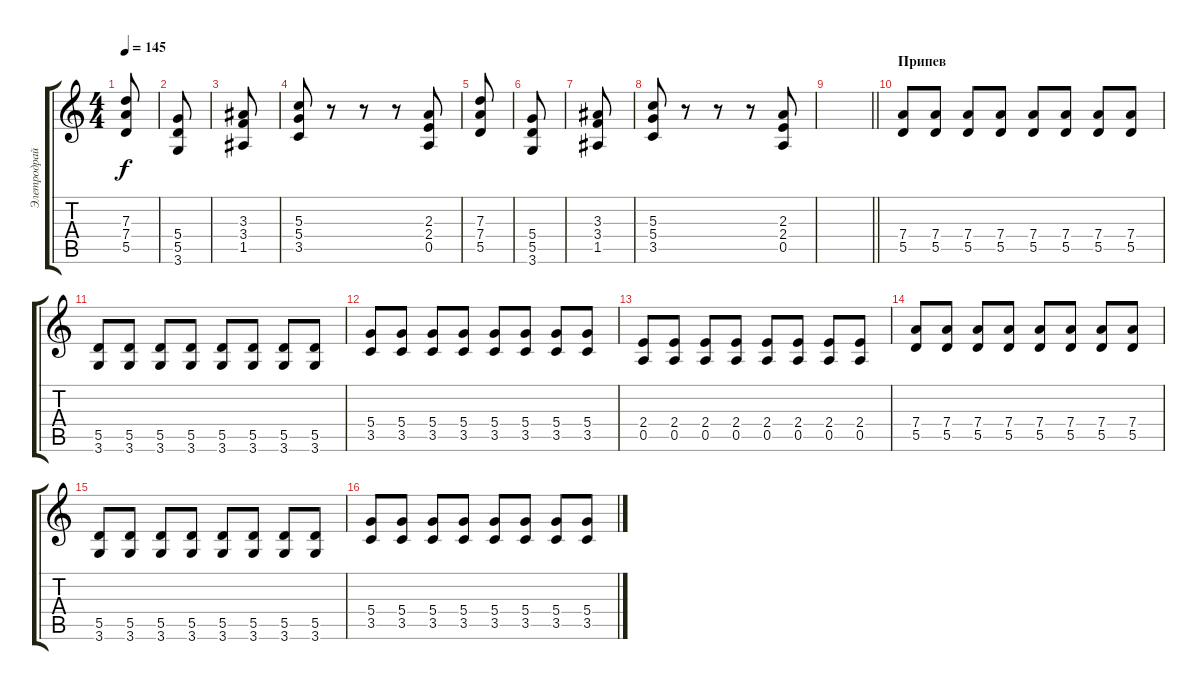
\track ("Элетродрайв" "Элетродрай") {instrument distortionguitar}
\staff {score tabs}
\tuning (E4 B3 G3 D3 A2 E2) {hide}
\ts (4 4)
\tempo 145
\clef g2
\ks c
(7.3 7.4 5.5).8{dy f} |
(5.4 5.5 3.6).8 |
(3.3 3.4 1.5).8 |
(5.3 5.4 3.5).8 r.8 r.8 r.8 (2.3 2.4 0.5).8 |
(7.3 7.4 5.5).8 |
(5.4 5.5 3.6).8 |
(3.3 3.4 1.5).8 |
(5.3 5.4 3.5).8 r.8 r.8 r.8 (2.3 2.4 0.5).8 |
\barLineRight lightlight
|
\section ("" "Припев")
(7.4 5.5).8 (7.4 5.5).8 (7.4 5.5).8 (7.4 5.5).8 (7.4 5.5).8 (7.4 5.5).8 (7.4 5.5).8 (7.4 5.5).8 |
(5.5 3.6).8 (5.5 3.6).8 (5.5 3.6).8 (5.5 3.6).8 (5.5 3.6).8 (5.5 3.6).8 (5.5 3.6).8 (5.5 3.6).8 |
(5.4 3.5).8 (5.4 3.5).8 (5.4 3.5).8 (5.4 3.5).8 (5.4 3.5).8 (5.4 3.5).8 (5.4 3.5).8 (5.4 3.5).8 |
(2.4 0.5).8 (2.4 0.5).8 (2.4 0.5).8 (2.4 0.5).8 (2.4 0.5).8 (2.4 0.5).8 (2.4 0.5).8 (2.4 0.5).8 |
(7.4 5.5).8 (7.4 5.5).8 (7.4 5.5).8 (7.4 5.5).8 (7.4 5.5).8 (7.4 5.5).8 (7.4 5.5).8 (7.4 5.5).8 |
(5.5 3.6).8 (5.5 3.6).8 (5.5 3.6).8 (5.5 3.6).8 (5.5 3.6).8 (5.5 3.6).8 (5.5 3.6).8 (5.5 3.6).8 |
(5.4 3.5).8 (5.4 3.5).8 (5.4 3.5).8 (5.4 3.5).8 (5.4 3.5).8 (5.4 3.5).8 (5.4 3.5).8 (5.4 3.5).8
